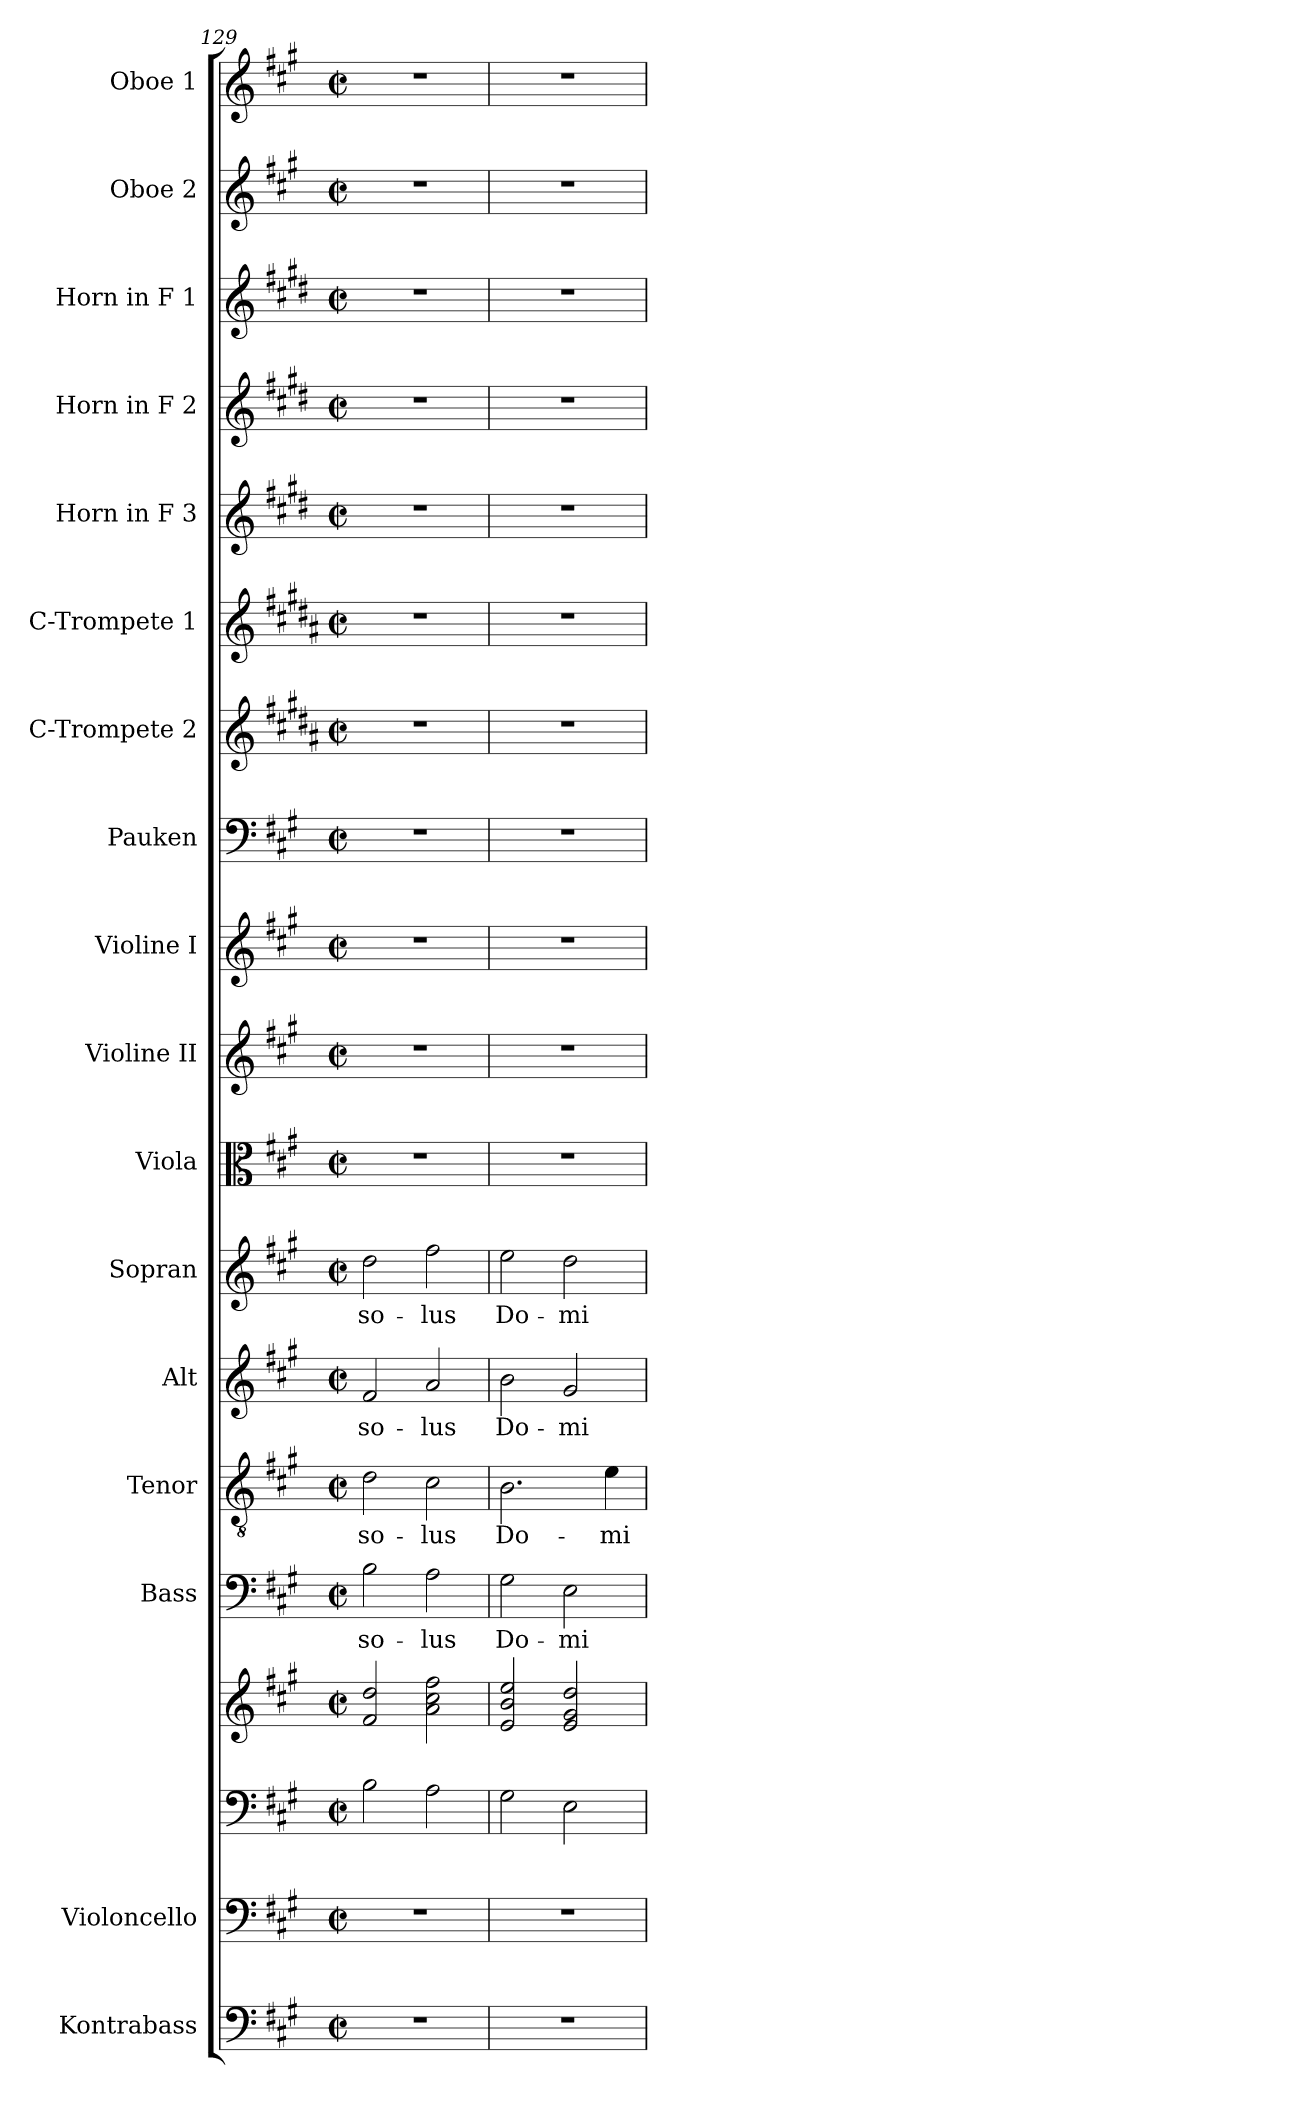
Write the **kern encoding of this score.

**kern	**kern	**kern	**kern	**kern	**text	**kern	**text	**kern	**text	**kern	**text	**kern	**kern	**kern	**kern	**kern	**kern	**kern	**kern	**kern	**kern	**kern
*part18	*part17	*part16	*part16	*part15	*part15	*part14	*part14	*part13	*part13	*part12	*part12	*part11	*part10	*part9	*part8	*part7	*part6	*part5	*part4	*part3	*part2	*part1
*staff19	*staff18	*staff17	*staff16	*staff15	*staff15	*staff14	*staff14	*staff13	*staff13	*staff12	*staff12	*staff11	*staff10	*staff9	*staff8	*staff7	*staff6	*staff5	*staff4	*staff3	*staff2	*staff1
*I"Kontrabass	*I"Violoncello	*	*	*I"Bass	*	*I"Tenor	*	*I"Alt	*	*I"Sopran	*	*I"Viola	*I"Violine II	*I"Violine I	*I"Pauken	*I"C-Trompete 2	*I"C-Trompete 1	*I"Horn in F 3	*I"Horn in F 2	*I"Horn in F 1	*I"Oboe 2	*I"Oboe 1
*I'Kb.	*I'Vc.	*	*	*I'B.	*	*I'T.	*	*I'A.	*	*I'S.	*	*I'Vla.	*I'Vl. II	*I'Vl. I	*I'Pk.	*I'C Trp. 2	*I'C Trp. 1	*	*	*	*I'Ob. 2	*I'Ob. 1
*clefF4	*clefF4	*clefF4	*clefG2	*clefF4	*	*clefGv2	*	*clefG2	*	*clefG2	*	*clefC3	*clefG2	*clefG2	*clefF4	*clefG2	*clefG2	*clefG2	*clefG2	*clefG2	*clefG2	*clefG2
*ITrd7c12	*	*	*	*	*	*	*	*	*	*	*	*	*	*	*	*ITrd1c2	*ITrd1c2	*ITrd4c7	*ITrd4c7	*ITrd4c7	*	*
*k[f#c#g#]	*k[f#c#g#]	*k[f#c#g#]	*k[f#c#g#]	*k[f#c#g#]	*	*k[f#c#g#]	*	*k[f#c#g#]	*	*k[f#c#g#]	*	*k[f#c#g#]	*k[f#c#g#]	*k[f#c#g#]	*k[f#c#g#]	*k[f#c#g#]	*k[f#c#g#]	*k[f#c#g#]	*k[f#c#g#]	*k[f#c#g#]	*k[f#c#g#]	*k[f#c#g#]
*A:	*A:	*A:	*A:	*A:	*	*A:	*	*A:	*	*A:	*	*A:	*A:	*A:	*A:	*A:	*A:	*A:	*A:	*A:	*A:	*A:
*M2/2	*M2/2	*M2/2	*M2/2	*M2/2	*	*M2/2	*	*M2/2	*	*M2/2	*	*M2/2	*M2/2	*M2/2	*M2/2	*M2/2	*M2/2	*M2/2	*M2/2	*M2/2	*M2/2	*M2/2
*met(c|)	*met(c|)	*met(c|)	*met(c|)	*met(c|)	*	*met(c|)	*	*met(c|)	*	*met(c|)	*	*met(c|)	*met(c|)	*met(c|)	*met(c|)	*met(c|)	*met(c|)	*met(c|)	*met(c|)	*met(c|)	*met(c|)	*met(c|)
=129	=129	=129	=129	=129	=129	=129	=129	=129	=129	=129	=129	=129	=129	=129	=129	=129	=129	=129	=129	=129	=129	=129
!	!	!	!	!	!LO:LY:b	!	!LO:LY:b	!	!LO:LY:b	!	!LO:LY:b	!	!	!	!	!	!	!	!	!	!	!
1r	1r	2B\	2f#/ 2dd/	2B\	so-	2d\	so-	2f#/	so-	2dd\	so-	1r	1r	1r	1r	1r	1r	1r	1r	1r	1r	1r
!	!	!	!	!	!LO:LY:b	!	!LO:LY:b	!	!LO:LY:b	!	!LO:LY:b	!	!	!	!	!	!	!	!	!	!	!
.	.	2A\	2a\ 2cc#\ 2ff#\	2A\	-lus	2c#\	-lus	2a/	-lus	2ff#\	-lus	.	.	.	.	.	.	.	.	.	.	.
=130	=130	=130	=130	=130	=130	=130	=130	=130	=130	=130	=130	=130	=130	=130	=130	=130	=130	=130	=130	=130	=130	=130
!	!	!	!	!	!LO:LY:b	!	!LO:LY:b	!	!LO:LY:b	!	!LO:LY:b	!	!	!	!	!	!	!	!	!	!	!
1r	1r	2G#\	2e/ 2b/ 2ee/	2G#\	Do-	2.B\	Do-	2b\	Do-	2ee\	Do-	1r	1r	1r	1r	1r	1r	1r	1r	1r	1r	1r
!	!	!	!	!	!LO:LY:b	!	!	!	!LO:LY:b	!	!LO:LY:b	!	!	!	!	!	!	!	!	!	!	!
.	.	2E\	2e/ 2g#/ 2dd/	2E\	-mi-	.	.	2g#/	-mi-	2dd\	-mi-	.	.	.	.	.	.	.	.	.	.	.
!	!	!	!	!	!	!	!LO:LY:b	!	!	!	!	!	!	!	!	!	!	!	!	!	!	!
.	.	.	.	.	.	4e\	-mi-	.	.	.	.	.	.	.	.	.	.	.	.	.	.	.
=	=	=	=	=	=	=	=	=	=	=	=	=	=	=	=	=	=	=	=	=	=	=
*-	*-	*-	*-	*-	*-	*-	*-	*-	*-	*-	*-	*-	*-	*-	*-	*-	*-	*-	*-	*-	*-	*-
